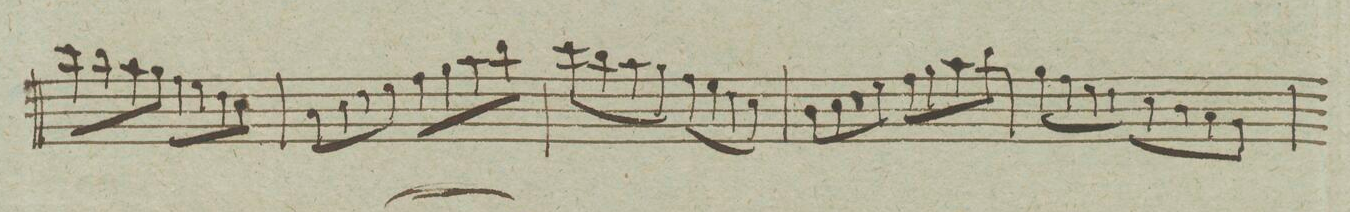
**kern	**dynam
*I"Flauto Secondo	*
*clefG2	*
*k[]	*
*met(c)	*
*M4/4	*
8ccc\L	.
8bb\	.
8aa\	.
8gg\J	.
8ff\L	.
8ee\	.
8dd\	.
8cc\J	.
=153	=153
8b\L	.
8cc\	.
8dd\	.
8ee\J	.
8ff\L	.
8gg\	.
8aa\	.
8bb\J	.
=154	=154
8ccc\L	.
8bb\	.
8aa\	.
8gg\J	.
8ff\L	.
8ee\	.
8dd\	.
8cc\J	.
=155	=155
8b\L	.
8cc\	.
8dd\	.
8ee\J	.
8ff\L	.
8gg\	.
8aa\	.
8bb\J	.
=156	=156
8gg\L	.
8ff\	.
8ee\	.
8dd\J	.
8cc\L	.
8b\	.
8a\	.
8g\J	.
=157	=157
*-	*-
